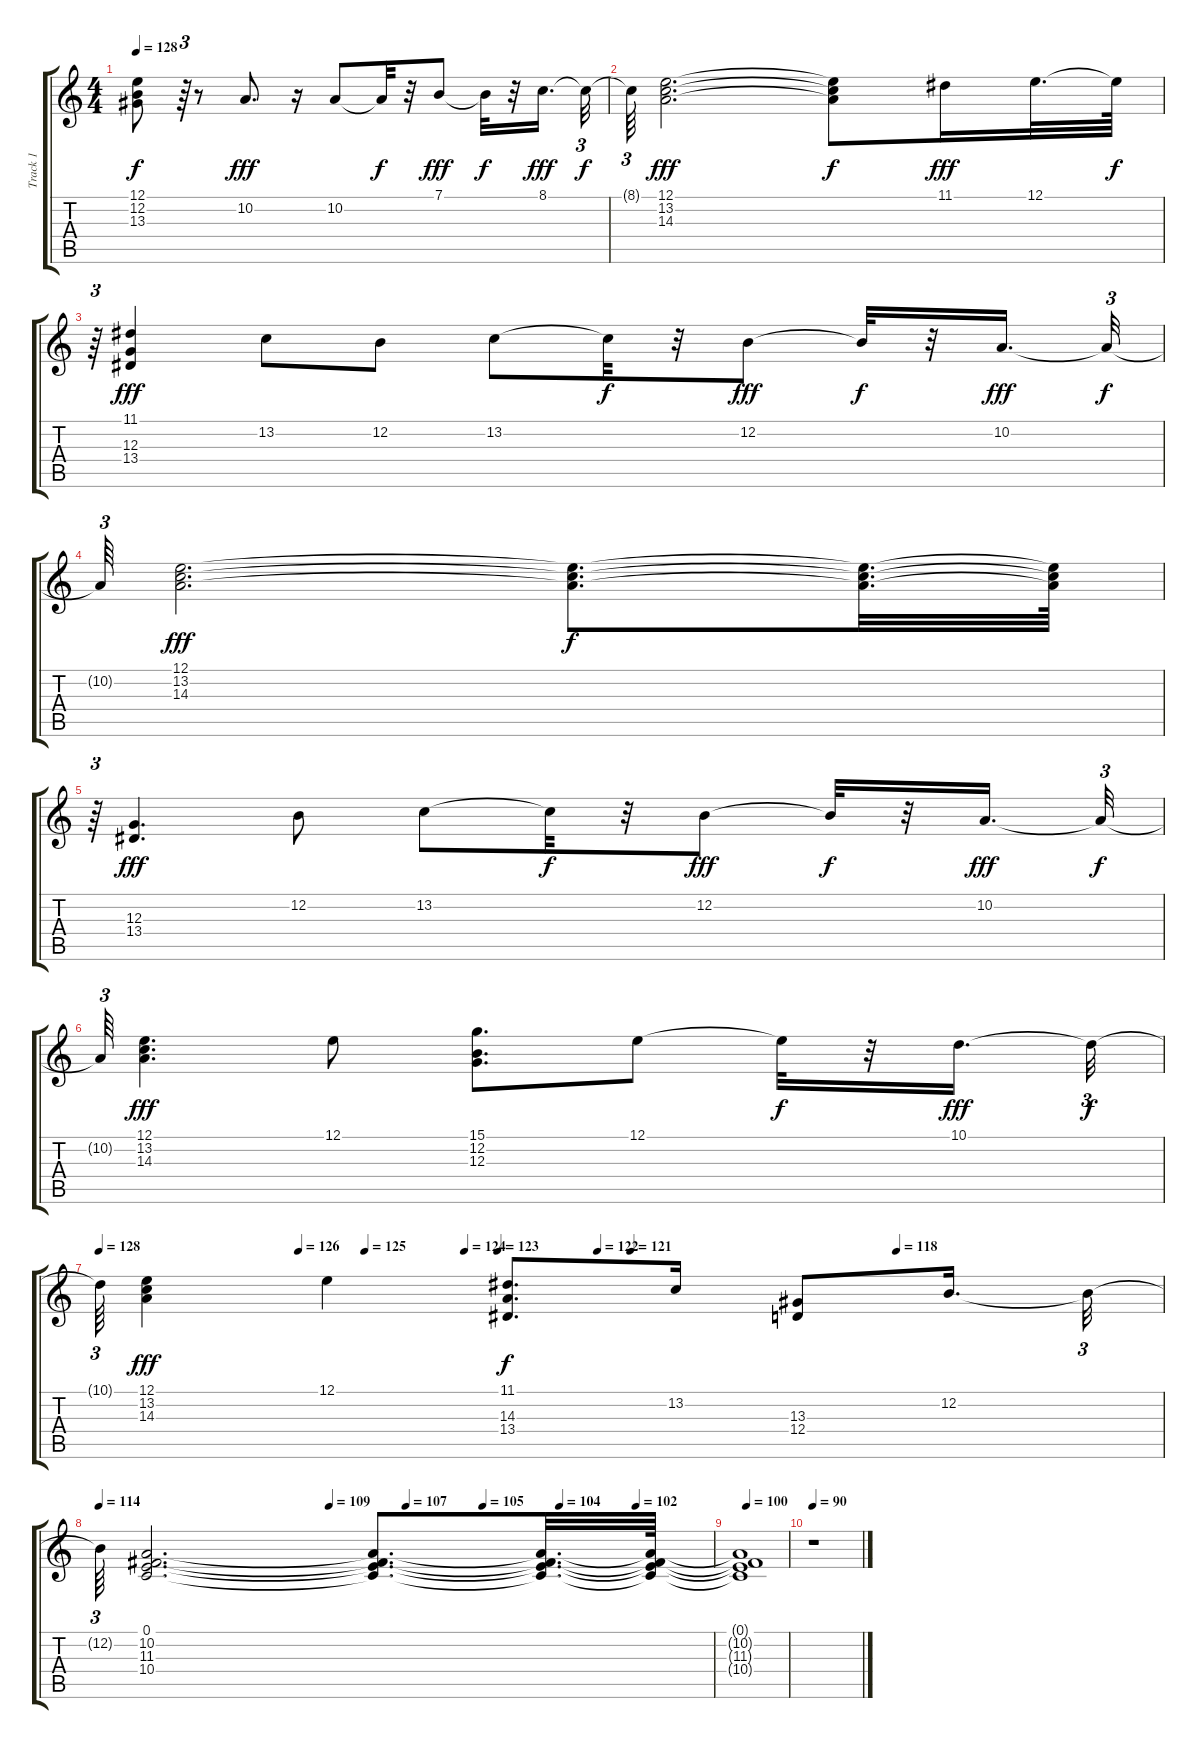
\track ("Track 1" "Track 1") {instrument tremolostrings}
\staff {score tabs}
\tuning (E4 B3 G3 D3 A2 E2) {hide}
\ts (4 4)
\tempo 128
\clef g2
\ks c
(12.1{t} 12.2{t} 13.3{t}).8{dy f} r.64{tu (3 2)} r.8 10.2.8{d dy fff} r.16 10.2.8 10.2{t}.32{dy f} r.32 7.1.8{dy fff} 7.1{t}.32{dy f} r.32 8.1.16{d dy fff} 8.1{t}.32{tu (3 2) dy f} |
8.1{t}.64{tu (3 2)} (12.1 13.2 14.3).2{d dy fff} (12.1{t} 13.2{t} 14.3{t}).8{dy f} 11.1.16{dy fff} 12.1.32{d} 12.1{t}.64{dy f} |
r.64{tu (3 2)} (11.1 12.3 13.4).4{dy fff} 13.2.8 12.2.8 13.2.8 13.2{t}.32{dy f} r.32 12.2.8{dy fff} 12.2{t}.32{dy f} r.32 10.2.16{d dy fff} 10.2{t}.32{tu (3 2) dy f} |
10.2{t}.64{tu (3 2)} (12.1 13.2 14.3).2{d dy fff} (12.1{t} 13.2{t} 14.3{t}).8{d dy f} (12.1{t} 13.2{t} 14.3{t}).32{d} (12.1{t} 13.2{t} 14.3{t}).64 |
r.64{tu (3 2)} (12.3 13.4).4{d dy fff} 12.2.8 13.2.8 13.2{t}.32{dy f} r.32 12.2.8{dy fff} 12.2{t}.32{dy f} r.32 10.2.16{d dy fff} 10.2{t}.32{tu (3 2) dy f} |
10.2{t}.64{tu (3 2)} (12.1 13.2 14.3).4{d dy fff} 12.1.8 (15.1 12.2 12.3).8{d} 12.1.8 12.1{t}.32{dy f} r.32 10.1.16{d dy fff} 10.1{t}.32{tu (3 2) dy f} |
\tempo 128
\tempo (126 0.1875)
\tempo (125 0.25)
\tempo (124 0.34375)
\tempo (123 0.375)
\tempo (122 0.46875)
\tempo (121 0.5)
\tempo (118 0.75)
10.1{t}.64{tu (3 2)} (12.1 13.2 14.3).4{dy fff} 12.1.4 (11.1 14.3 13.4).8{d dy f} 13.2.16 (13.3 12.4).8 12.2.16{d} 12.2{t}.32{tu (3 2)} |
\tempo 114
\tempo (109 0.375)
\tempo (107 0.5)
\tempo (105 0.625)
\tempo (104 0.75)
\tempo (102 0.875)
12.2{t}.64{tu (3 2)} (0.1 10.2 11.3 10.4).2{d} (0.1{t} 10.2{t} 11.3{t} 10.4{t}).8{d} (0.1{t} 10.2{t} 11.3{t} 10.4{t}).32{d} (0.1{t} 10.2{t} 11.3{t} 10.4{t}).64 |
\tempo 100
(0.1{t} 10.2{t} 11.3{t} 10.4{t}).1 |
\tempo 90
r.1
